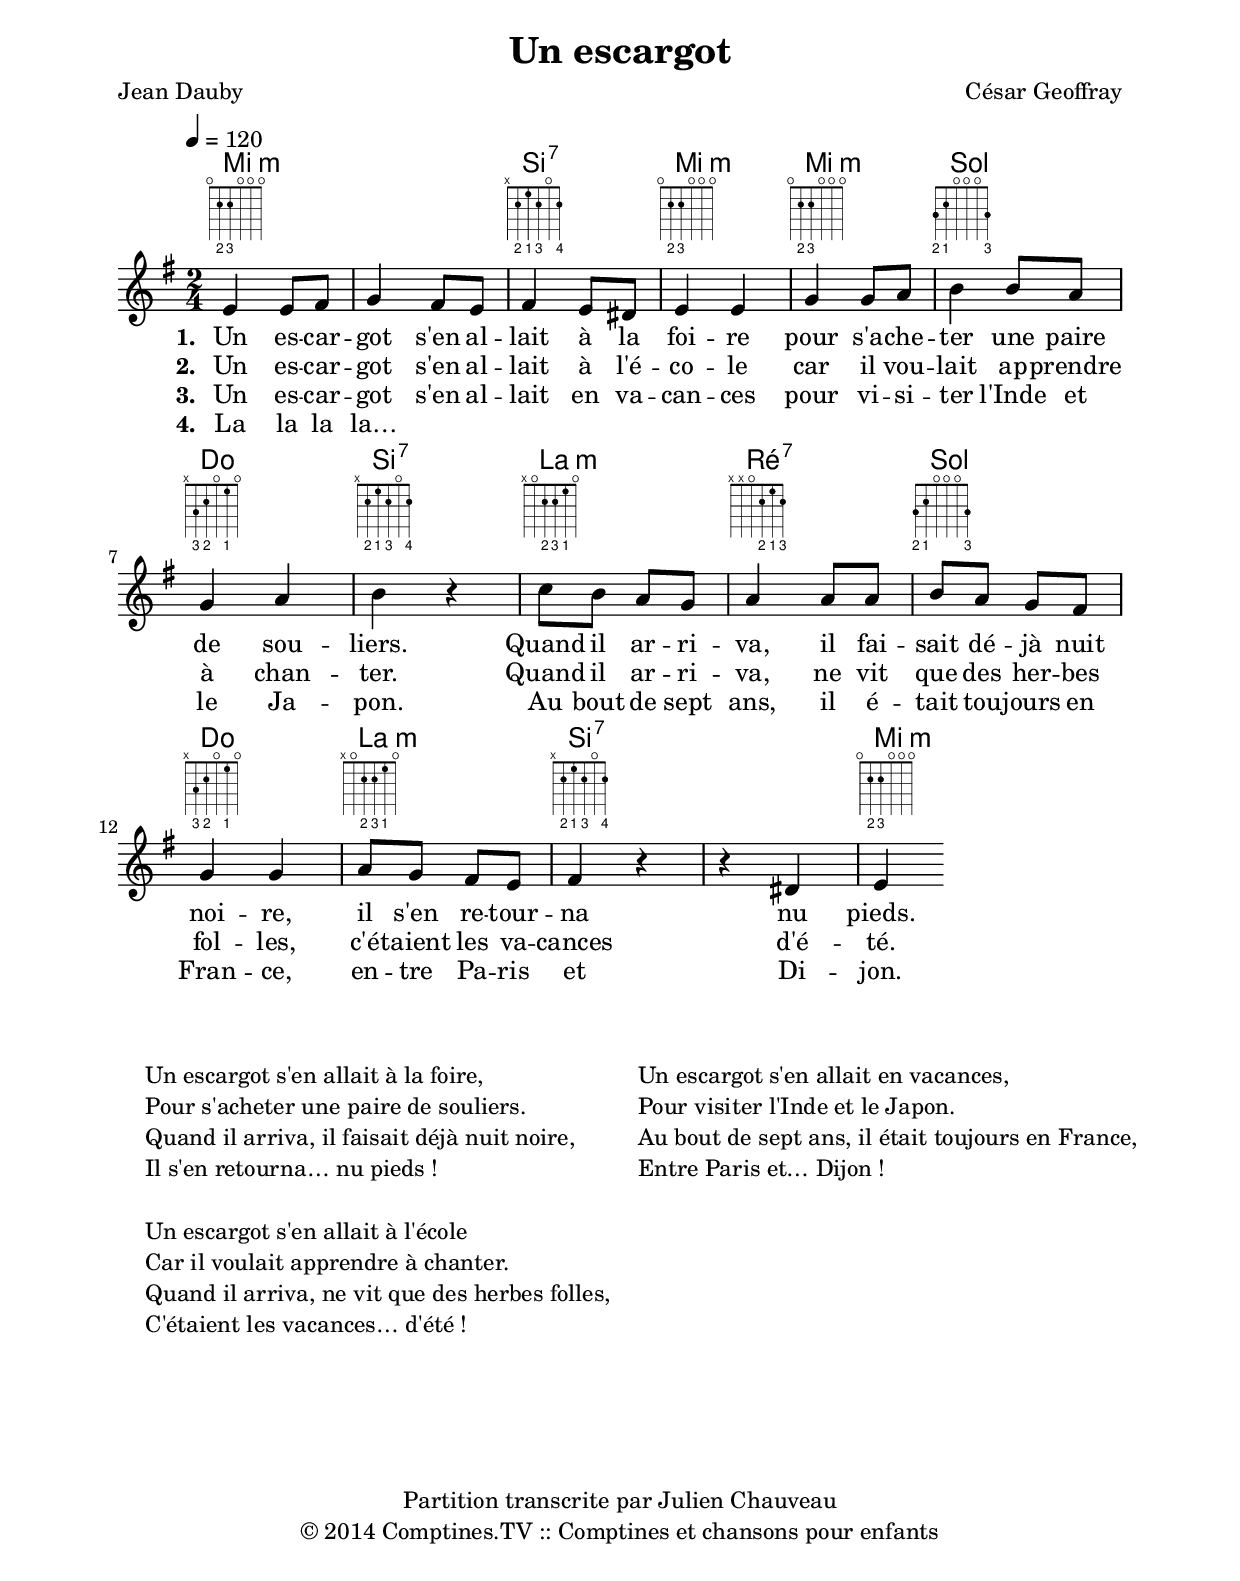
\include "predefined-guitar-fretboards.ly"

\version "2.18.2"

\pointAndClickOff   % Remove hyperlinks in PDF

\paper {
  top-margin = 2\cm
  bottom-margin = 2\cm
  indent = 0
  line-width = 17.0\cm
  markup-system-spacing =
    #'((basic-distance . 12)
       (minimum-distance . 6)
       (padding . 1)
       (stretchability . 10))
}


\header {
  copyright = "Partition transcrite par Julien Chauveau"
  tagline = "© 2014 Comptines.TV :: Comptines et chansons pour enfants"
}


\header {
  title = "Un escargot"
  poet = "Jean Dauby"
  composer = "César Geoffray"
}

harmonies = \chordmode {
  e1:m b2:7 e:m
  e2:m g c b:7
  a2:m d:7 g c
  a2:m b1:7 e2:m
}

% \transpose c d

<<
  \chords { \frenchChords \harmonies }
  \new FretBoards \harmonies

  \relative c'
  {
    \clef treble
    \time 2/4
    \tempo 4 = 120
    \key g \major

    \bar "|:"
    
    e4 e8 fis g4 fis8 e fis4 e8 dis e4 e
    g4 g8 a b4 b8 a g4 a b r
    c8 b a g a4 a8 a b a g fis g4 g
    a8 g fis e fis4 r r dis e

    \bar ":|"
  }

  \addlyrics
  {
    \set stanza = #"1. "
    Un es -- car -- got s'en al -- lait à la foi -- re
    pour s'a -- che -- ter une paire de sou -- liers.
    Quand il ar -- ri -- va, il fai -- sait dé -- jà nuit noi -- re,
    il s'en re -- tour -- na nu pieds.
  }

  \addlyrics
  {
    \set stanza = #"2. "
    Un es -- car -- got s'en al -- lait à l'é -- co -- le
    car il vou -- lait ap -- prendre à chan -- ter.
    Quand il ar -- ri -- va, ne vit que des her -- bes fol -- les,
    c'é -- taient les va -- cances d'é -- té.
  }

  \addlyrics
  {
    \set stanza = #"3. "
    Un es -- car -- got s'en al -- lait en va -- can -- ces
    pour vi -- si -- ter l'Inde et le Ja -- pon.
    Au bout de sept ans, il é -- tait tou -- jours en Fran -- ce,
    en -- tre Pa -- ris et Di -- jon.
  }

  \addlyrics
  {
    \set stanza = #"4. "
    La la la la…
  }
>>

\markup
{
  \vspace #3

  \hspace #2
  \column
  {
    "Un escargot s'en allait à la foire,"
    "Pour s'acheter une paire de souliers."
    "Quand il arriva, il faisait déjà nuit noire,"
    "Il s'en retourna… nu pieds !"
    " "
    "Un escargot s'en allait à l'école"
    "Car il voulait apprendre à chanter."
    "Quand il arriva, ne vit que des herbes folles,"
    "C'étaient les vacances… d'été !"
  }
  \hspace #2
  \column
  {
    "Un escargot s'en allait en vacances,"
    "Pour visiter l'Inde et le Japon."
    "Au bout de sept ans, il était toujours en France,"
    "Entre Paris et… Dijon !"
  }
}